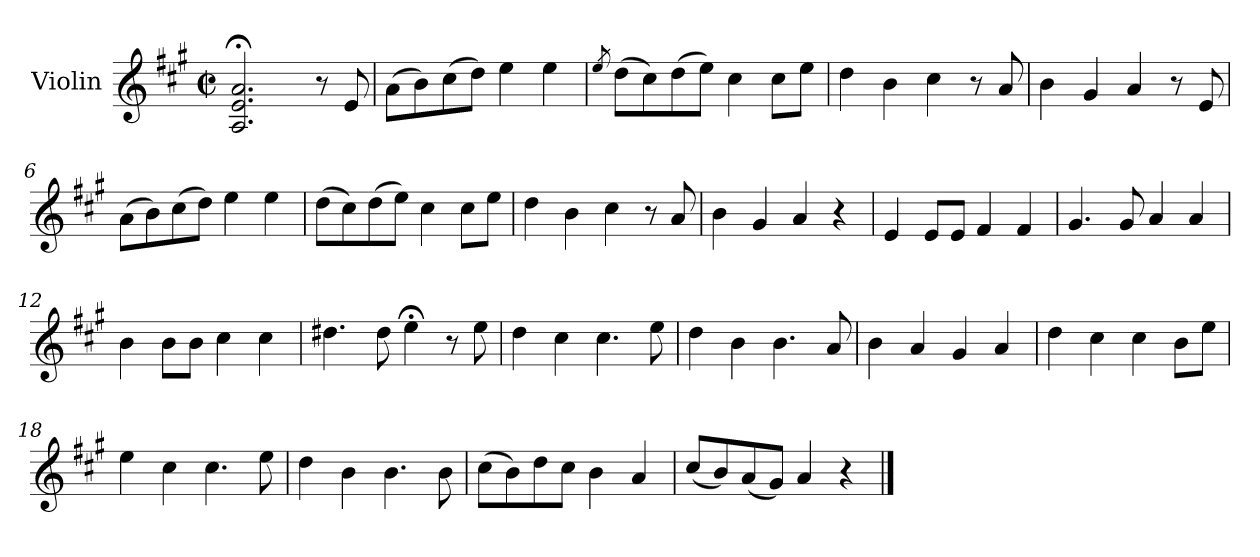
**kern
*part1
*staff1
*I"Violin
*I'Vln.
*clefG2
*k[f#c#g#]
*M2/2
*met(c|)
=1
2.A;</ 2.e;</ 2.a;</
8r
8e/
=2
(>8a\L
8b\)
(>8cc#\
8dd\J)
4ee\
4ee\
=3
8qee/
(>8dd\L
8cc#\)
(>8dd\
8ee\J)
4cc#\
8cc#\L
8ee\J
=4
4dd\
4b\
4cc#\
8r
8a/
=5
4b\
4g#/
4a/
8r
8e/
!!LO:LB:g=z
=6
(>8a\L
8b\)
(>8cc#\
8dd\J)
4ee\
4ee\
=7
(>8dd\L
8cc#\)
(>8dd\
8ee\J)
4cc#\
8cc#\L
8ee\J
=8
4dd\
4b\
4cc#\
8r
8a/
=9
4b\
4g#/
4a/
4r
=10
4e/
8e/L
8e/J
4f#/
4f#/
=11
4.g#/
8g#/
4a/
4a/
!!LO:LB:g=z
=12
4b\
8b\L
8b\J
4cc#\
4cc#\
=13
4.dd#X\
8dd#\
4ee;<\
8r
8ee\
=14
4dd\
4cc#\
4.cc#\
8ee\
=15
4dd\
4b\
4.b\
8a/
=16
4b\
4a/
4g#/
4a/
=17
4dd\
4cc#\
4cc#\
8b\L
8ee\J
!!LO:LB:g=z
=18
4ee\
4cc#\
4.cc#\
8ee\
=19
4dd\
4b\
4.b\
8b\
=20
(>8cc#\L
8b\)
8dd\
8cc#\J
4b\
4a/
=21
(<8cc#/L
8b/)
(<8a/
8g#/J)
4a/
4r
==
*-
